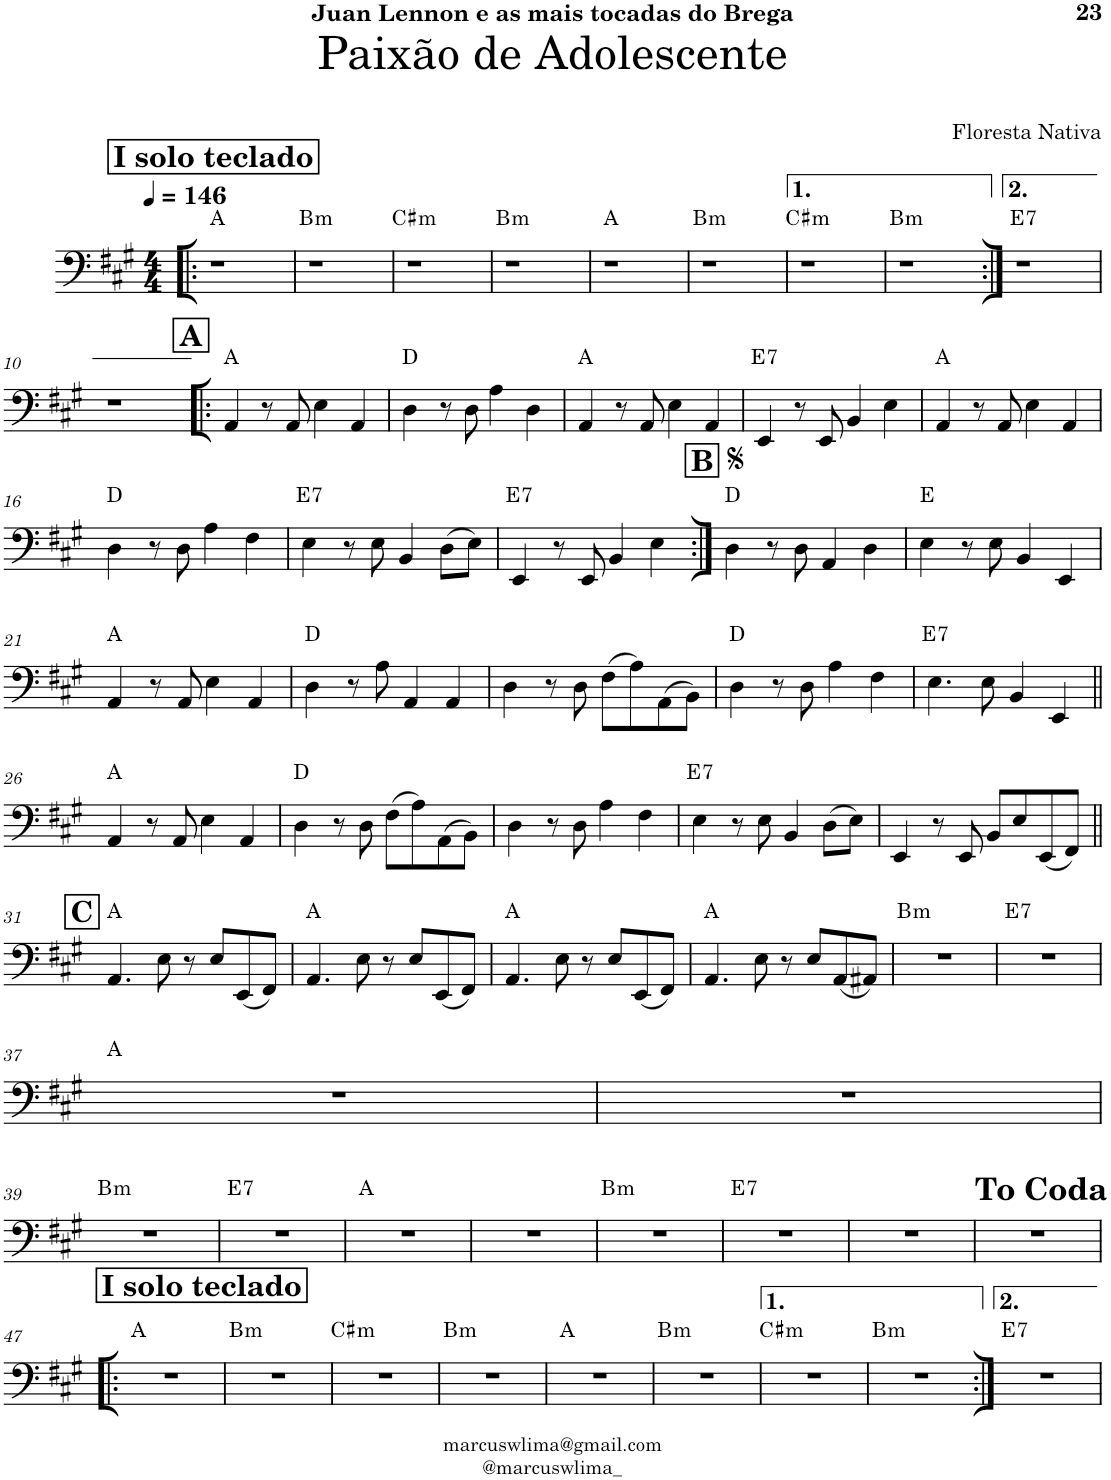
**kern	**harte
*part1	*part1
*staff1	*
*I"Electric Bass	*
*I'El. B.	*
!!LO:PB:g=z
*clefF4	*
*Trd7c12	*
*k[f#c#g#]	*
*M4/4	*
*MM146	*
!!LO:REH:place=s1:a:B:cj:fs=14:t=I solo teclado
=1!|:	=1!|:
1r	A:maj
=2	=2
!	!LO:H:kt=m
1r	B:min
=3	=3
!	!LO:H:kt=m
1r	C#:min
=4	=4
!	!LO:H:kt=m
1r	B:min
=5	=5
1r	A:maj
=6	=6
!	!LO:H:kt=m
1r	B:min
=7	=7
!	!LO:H:kt=m
1r	C#:min
=8	=8
!	!LO:H:kt=m
1r	B:min
=9:|!	=9:|!
!	!LO:H:kt=7
1r	E:7
!!LO:LB:g=z
=10	=10
1r	.
!!LO:REH:place=s1:a:B:cj:fs=14:t=A
=11!|:	=11!|:
4AA/	A:maj
8r	.
8AA/	.
4E\	.
4AA/	.
=12	=12
4D\	D:maj
8r	.
8D\	.
4A\	.
4D\	.
=13	=13
4AA/	A:maj
8r	.
8AA/	.
4E\	.
4AA/	.
=14	=14
!	!LO:H:kt=7
4EE/	E:7
8r	.
8EE/	.
4BB/	.
4E\	.
=15	=15
4AA/	A:maj
8r	.
8AA/	.
4E\	.
4AA/	.
!!LO:LB:g=z
=16	=16
4D\	D:maj
8r	.
8D\	.
4A\	.
4F#\	.
=17	=17
!	!LO:H:kt=7
4E\	E:7
8r	.
8E\	.
4BB/	.
(8D\L	.
8E\J)	.
=18	=18
!	!LO:H:kt=7
4EE/	E:7
8r	.
8EE/	.
4BB/	.
4E\	.
!!LO:REH:place=s1:a:B:cj:fs=14:t=B
=19:|!	=19:|!
4D\	D:maj
8r	.
8D\	.
4AA/	.
4D\	.
=20	=20
4E\	E:maj
8r	.
8E\	.
4BB/	.
4EE/	.
!!LO:LB:g=z
=21	=21
4AA/	A:maj
8r	.
8AA/	.
4E\	.
4AA/	.
=22	=22
4D\	D:maj
8r	.
8A\	.
4AA/	.
4AA/	.
=23	=23
4D\	.
8r	.
8D\	.
(8F#\L	.
8A\)	.
(8AA\	.
8BB\J)	.
=24	=24
4D\	D:maj
8r	.
8D\	.
4A\	.
4F#\	.
=25	=25
!	!LO:H:kt=7
4.E\	E:7
8E\	.
4BB/	.
4EE/	.
!!LO:LB:g=z
=26||	=26||
4AA/	A:maj
8r	.
8AA/	.
4E\	.
4AA/	.
=27	=27
4D\	D:maj
8r	.
8D\	.
(8F#\L	.
8A\)	.
(8AA\	.
8BB\J)	.
=28	=28
4D\	.
8r	.
8D\	.
4A\	.
4F#\	.
=29	=29
!	!LO:H:kt=7
4E\	E:7
8r	.
8E\	.
4BB/	.
(8D\L	.
8E\J)	.
=30	=30
4EE/	.
8r	.
8EE/	.
8BB/L	.
8E/	.
(8EE/	.
8FF#/J)	.
!!LO:LB:g=z
!!LO:REH:place=s1:a:B:cj:fs=14:t=C
=31||	=31||
4.AA/	A:maj
8E\	.
8r	.
8E/L	.
(8EE/	.
8FF#/J)	.
=32	=32
4.AA/	A:maj
8E\	.
8r	.
8E/L	.
(8EE/	.
8FF#/J)	.
=33	=33
4.AA/	A:maj
8E\	.
8r	.
8E/L	.
(8EE/	.
8FF#/J)	.
=34	=34
4.AA/	A:maj
8E\	.
8r	.
8E/L	.
(8AA/	.
8AA#X/J)	.
=35	=35
!	!LO:H:kt=m
1r	B:min
=36	=36
!	!LO:H:kt=7
1r	E:7
!!LO:LB:g=z
=37	=37
1r	A:maj
=38	=38
1r	.
!!LO:LB:g=z
=39	=39
!	!LO:H:kt=m
1r	B:min
=40	=40
!	!LO:H:kt=7
1r	E:7
=41	=41
1r	A:maj
=42	=42
1r	.
=43	=43
!	!LO:H:kt=m
1r	B:min
=44	=44
!	!LO:H:kt=7
1r	E:7
=45	=45
1r	.
=46	=46
1r	.
!LO:TX:a:t=<b><font size="15"/>To Coda</b>	!
!!LO:LB:g=z
!!LO:REH:place=s1:a:B:cj:fs=14:t=I solo teclado
=47!|:	=47!|:
1r	A:maj
=48	=48
!	!LO:H:kt=m
1r	B:min
=49	=49
!	!LO:H:kt=m
1r	C#:min
=50	=50
!	!LO:H:kt=m
1r	B:min
=51	=51
1r	A:maj
=52	=52
!	!LO:H:kt=m
1r	B:min
=53	=53
!	!LO:H:kt=m
1r	C#:min
=54	=54
!	!LO:H:kt=m
1r	B:min
=55:|!	=55:|!
!	!LO:H:kt=7
1r	E:7
=	=
*-	*-
